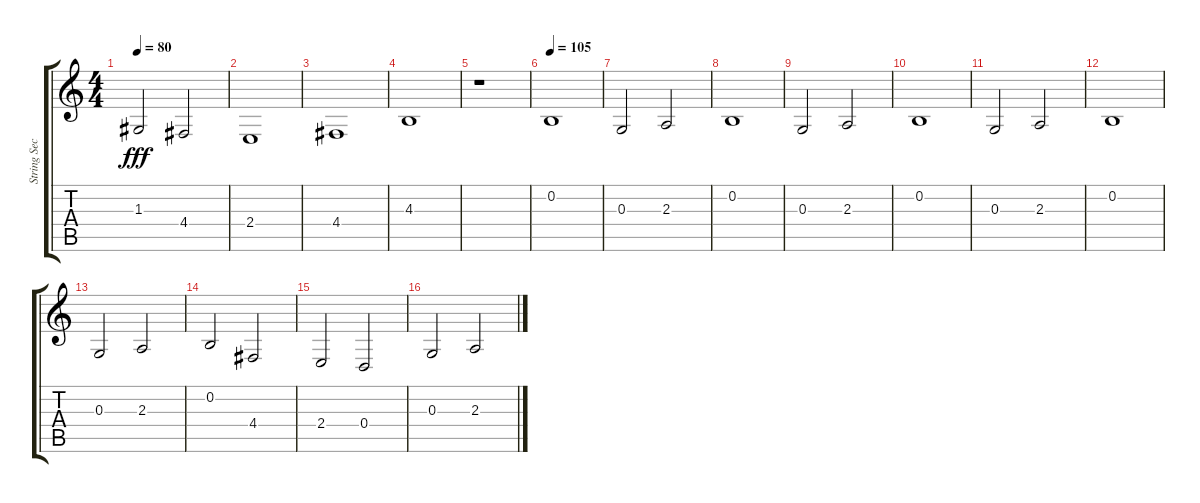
\track ("String Section" "String Sec") {instrument tremolostrings}
\staff {score tabs}
\tuning (E4 B3 G3 D3 A2 E2) {hide}
\ts (4 4)
\tempo 80
\clef g2
\ks c
1.3.2{dy fff} 4.4.2 |
2.4.1 |
4.4.1 |
4.3.1 |
r.1 |
\tempo 105
0.2.1 |
0.3.2 2.3.2 |
0.2.1 |
0.3.2 2.3.2 |
0.2.1 |
0.3.2 2.3.2 |
0.2.1 |
0.3.2 2.3.2 |
0.2.2 4.4.2 |
2.4.2 0.4.2 |
0.3.2 2.3.2
